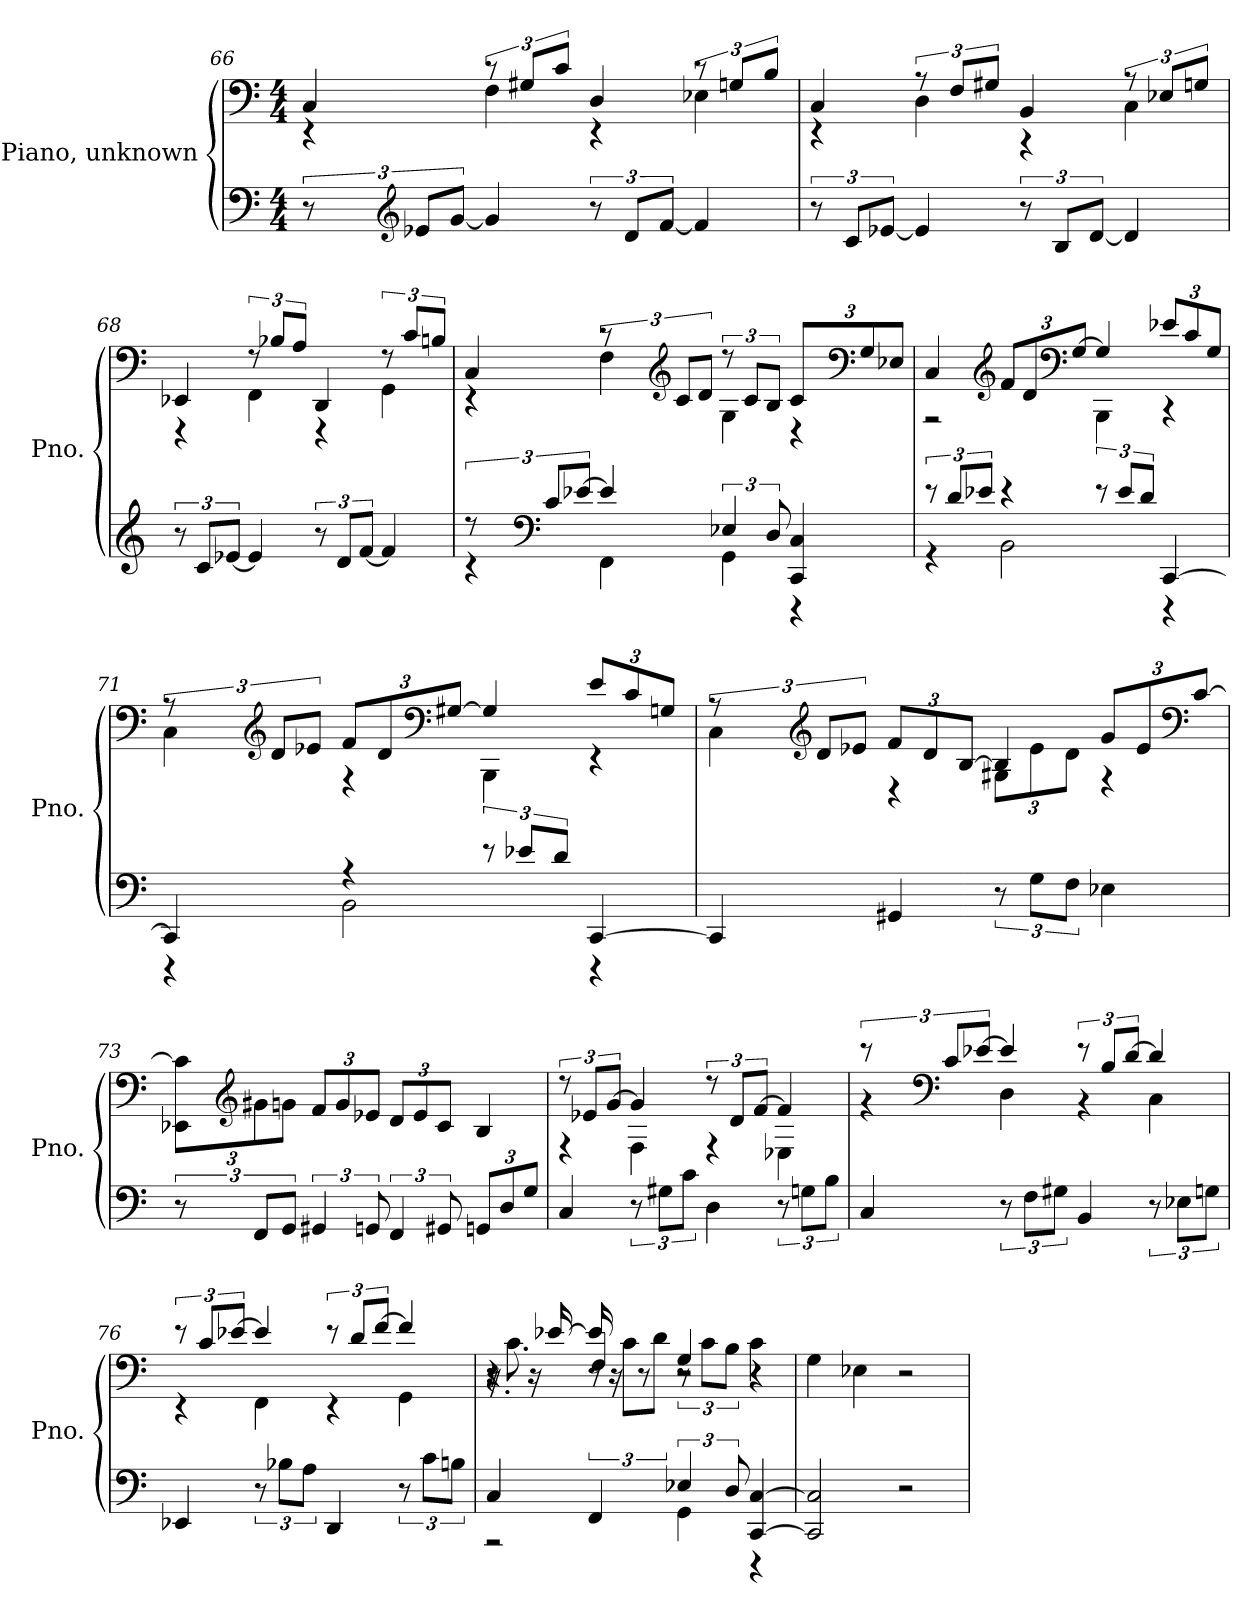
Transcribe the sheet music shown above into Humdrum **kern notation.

**kern	**kern
*part1	*part1
*staff2	*staff1
*I"Piano, unknown	*
*I'Pno.	*
*clefF4	*clefF4
*k[]	*k[]
*M4/4	*M4/4
=66	=66
*	*^
12r	4C/	4r
*clefG2	*	*
12e-X/L	.	.
[12g/J	.	.
4g/]	12r	4F\
.	12G#X/L	.
.	12c/J	.
12r	4D/	4r
12d/L	.	.
[12f/J	.	.
4f/]	12r	4E-X\
.	12Gn/L	.
.	12B/J	.
!!LO:LB:g=z	!!
=67	=67	=67
12r	4C/	4r
12c/L	.	.
[12e-X/J	.	.
4e-/]	12r	4D\
.	12F/L	.
.	12G#X/J	.
12r	4BB/	4r
12B/L	.	.
[12d/J	.	.
4d/]	12r	4C\
.	12E-X/L	.
.	12Gn/J	.
=68	=68	=68
12r	4EE-X/	4r
12c/L	.	.
[12e-X/J	.	.
4e-/]	12r	4FF\
.	12B-X/L	.
.	12A/J	.
12r	4DD/	4r
12d/L	.	.
[12f/J	.	.
4f/]	12r	4GG\
.	12c/L	.
.	12Bn/J	.
!!LO:LB:g=z	!!
=69	=69	=69
*^	*	*
12r	4r	4C/	4r
*clefF4	*	*	*
12c/L	.	.	.
[12e-X/J	.	.	.
4e-/]	4FF\	12r	4F\
*	*	*clefG2	*
.	.	12c/L	.
.	.	12d/J	.
6E-X/	4GG\	12r	4G\
.	.	12c/L	.
12D/	.	12B/J	.
*	*	*Xbrackettup	*
4CC/ 4C/	4r	12c/L	4r
*	*	*clefF4	*
.	.	12G/	.
.	.	12E-X/J	.
=70	=70	=70	=70
12r	4r	4C/	2r
12d/L	.	.	.
12e-X/J	.	.	.
*	*	*clefG2	*
4r	2BB\	12f/L	.
.	.	12d/	.
*	*	*clefF4	*
.	.	[12G/J	.
12r	.	4G/]	4BBB\
12e-/L	.	.	.
12d/J	.	.	.
[4CC/	4r	12e-X/L	4r
.	.	12c/	.
.	.	12G/J	.
!!LO:LB:g=z	!!
=71	=71	=71	=71
*	*	*brackettup	*
4CC/]	4r	12r	4C\
*	*	*clefG2	*
.	.	12d/L	.
.	.	12e-X/J	.
*	*	*Xbrackettup	*
4r	2BB\	12f/L	4r
.	.	12d/	.
*	*	*clefF4	*
.	.	[12G#X/J	.
12r	.	4G#/]	4BBB\
12e-X/L	.	.	.
12d/J	.	.	.
[4CC/	4r	12e-/L	4r
.	.	12c/	.
.	.	12Gn/J	.
*v	*v	*	*
=72	=72	=72
*	*brackettup	*
4CC/]	12r	4C\
*	*clefG2	*
.	12d/L	.
.	12e-X/J	.
*	*Xbrackettup	*
4GG#X/	12f/L	4r
.	12d/	.
.	[12B/J	.
12r	4B/]	12G#X\L
12G\L	.	12e-\
12F\J	.	12d\J
4E-X\	12g/L	4r
.	12e-/	.
*	*clefF4	*
.	[12c/J	.
*	*v	*v
!!LO:PB:g=z
=73	=73
12r	12EE-X\ 12c\]L
*	*clefG2
12FF/L	12g#X\
12GG/J	12gn\J
6GG#X/	12f/L
.	12g/
12GGn/	12e-X/J
6FF/	12d/L
.	12e-/
12GG#X/	12c/J
*Xbrackettup	*
12GGn/L	4B/
12D/	.
12G/J	.
=74	=74
*	*brackettup
*	*^
4C/	12r	4r
.	12e-X/L	.
.	[12g/J	.
*brackettup	*	*
12r	4g/]	4F\
12G#X\L	.	.
12c\J	.	.
4D\	12r	4r
.	12d/L	.
.	[12f/J	.
12r	4f/]	4E-X\
12Gn\L	.	.
12B\J	.	.
!!LO:LB:g=z	!!
=75	=75	=75
4C/	12r	4r
*	*clefF4	*
.	12c/L	.
.	[12e-X/J	.
12r	4e-/]	4D\
12F\L	.	.
12G#X\J	.	.
4BB/	12r	4r
.	12B/L	.
.	[12d/J	.
12r	4d/]	4C\
12E-X\L	.	.
12Gn\J	.	.
=76	=76	=76
4EE-X/	12r	4r
.	12c/L	.
.	[12e-X/J	.
12r	4e-/]	4FF\
12B-X\L	.	.
12A\J	.	.
4DD/	12r	4r
.	12d/L	.
.	[12f/J	.
12r	4f/]	4GG\
12c\L	.	.
12Bn\J	.	.
!!LO:LB:g=z
=77	=77	=77
*^	*	*^
4C/	2r	8r	16r	4r
.	.	.	8.c'\	.
.	.	16r	.	.
.	.	[16e-X/	.	.
4FF/	.	16e-/]	12r	4F/
.	.	16r	.	.
.	.	.	12c\L	.
.	.	8r	.	.
.	.	.	12d\J	.
6E-X/	4GG\	2r	12r	4G/
.	.	.	12c\L	.
12D/	.	.	12B\J	.
[4CC/ [4C/	4r	.	4c\	4r
*v	*v	*	*	*
*	*v	*v	*v
=78	=78
2CC/] 2C/]	4G\
.	4E-X\
2r	2r
=	=
*-	*-
